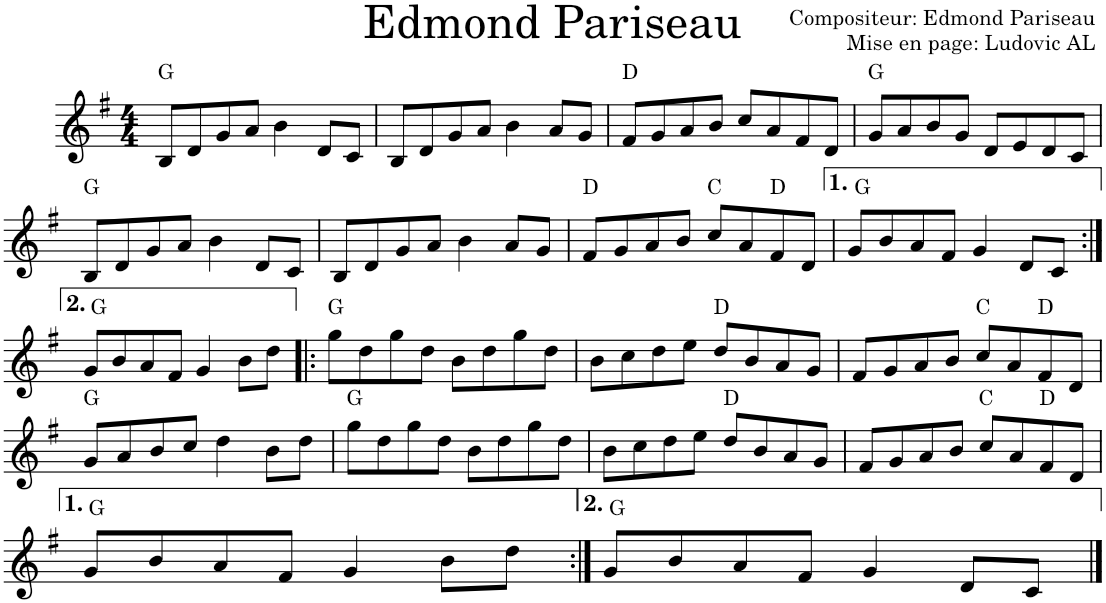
**kern	**harte
*part1	*part1
*staff1	*
*I"Violon	*
*I'Vln.	*
*clefG2	*
*k[f#]	*
*M4/4	*
=1	=1
8B/L	G:maj
8d/	.
8g/	.
8a/J	.
4b\	.
8d/L	.
8c/J	.
=2	=2
8B/L	.
8d/	.
8g/	.
8a/J	.
4b\	.
8a/L	.
8g/J	.
=3	=3
8f#/L	D:maj
8g/	.
8a/	.
8b/J	.
8cc/L	.
8a/	.
8f#/	.
8d/J	.
=4	=4
8g/L	G:maj
8a/	.
8b/	.
8g/J	.
8d/L	.
8e/	.
8d/	.
8c/J	.
!!LO:LB:g=z
=5	=5
8B/L	G:maj
8d/	.
8g/	.
8a/J	.
4b\	.
8d/L	.
8c/J	.
=6	=6
8B/L	.
8d/	.
8g/	.
8a/J	.
4b\	.
8a/L	.
8g/J	.
=7	=7
8f#/L	D:maj
8g/	.
8a/	.
8b/J	.
8cc/L	C:maj
8a/	.
8f#/	D:maj
8d/J	.
=8	=8
8g/L	G:maj
8b/	.
8a/	.
8f#/J	.
4g/	.
8d/L	.
8c/J	.
!!LO:LB:g=z
=9:|!	=9:|!
8g/L	G:maj
8b/	.
8a/	.
8f#/J	.
4g/	.
8b\L	.
8dd\J	.
=10!|:	=10!|:
8gg\L	G:maj
8dd\	.
8gg\	.
8dd\J	.
8b\L	.
8dd\	.
8gg\	.
8dd\J	.
=11	=11
8b\L	.
8cc\	.
8dd\	.
8ee\J	.
8dd/L	D:maj
8b/	.
8a/	.
8g/J	.
=12	=12
8f#/L	.
8g/	.
8a/	.
8b/J	.
8cc/L	C:maj
8a/	.
8f#/	D:maj
8d/J	.
!!LO:LB:g=z
=13	=13
8g/L	G:maj
8a/	.
8b/	.
8cc/J	.
4dd\	.
8b\L	.
8dd\J	.
=14	=14
8gg\L	G:maj
8dd\	.
8gg\	.
8dd\J	.
8b\L	.
8dd\	.
8gg\	.
8dd\J	.
=15	=15
8b\L	.
8cc\	.
8dd\	.
8ee\J	.
8dd/L	D:maj
8b/	.
8a/	.
8g/J	.
=16	=16
8f#/L	.
8g/	.
8a/	.
8b/J	.
8cc/L	C:maj
8a/	.
8f#/	D:maj
8d/J	.
!!LO:LB:g=z
=17	=17
8g/L	G:maj
8b/	.
8a/	.
8f#/J	.
4g/	.
8b\L	.
8dd\J	.
=18:|!	=18:|!
8g/L	G:maj
8b/	.
8a/	.
8f#/J	.
4g/	.
8d/L	.
8c/J	.
==	==
*-	*-
